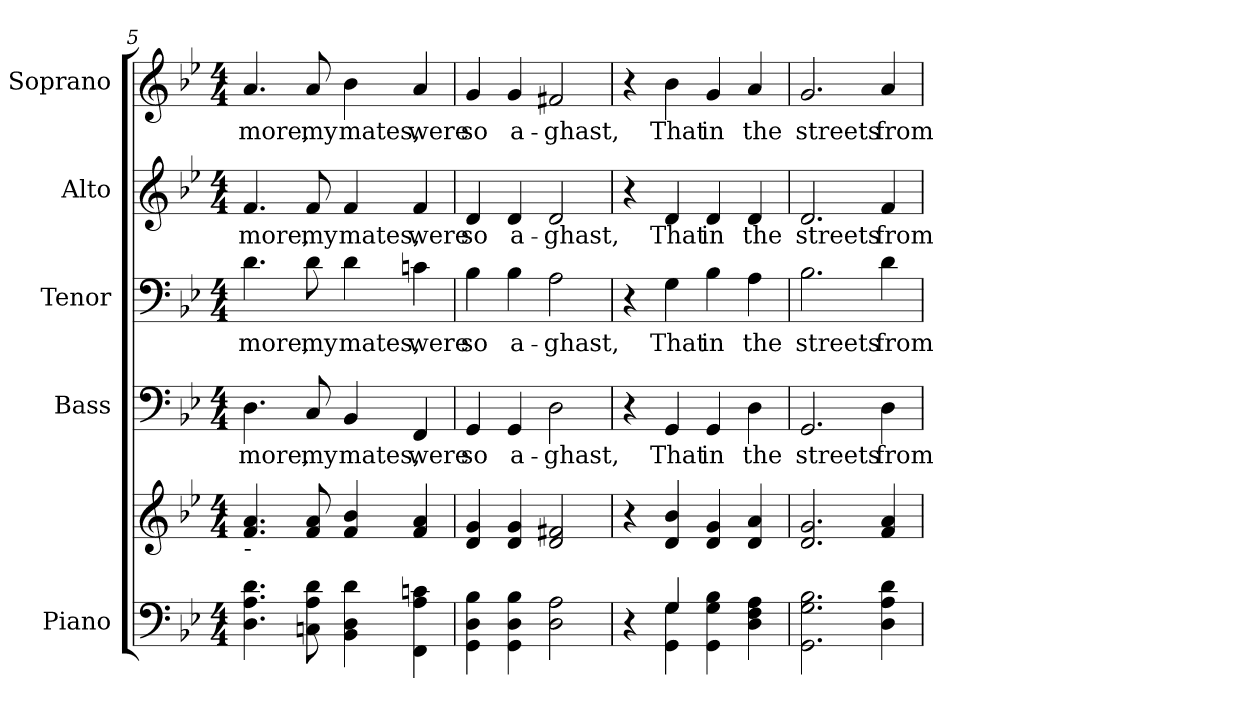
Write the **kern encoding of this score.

**kern	**kern	**kern	**text	**kern	**text	**kern	**text	**kern	**text
*part5	*part5	*part4	*part4	*part3	*part3	*part2	*part2	*part1	*part1
*staff6	*staff5	*staff4	*staff4	*staff3	*staff3	*staff2	*staff2	*staff1	*staff1
*I"Piano	*	*I"Bass	*	*I"Tenor	*	*I"Alto	*	*I"Soprano	*
*I'Pno.	*	*I'B.	*	*I'T.	*	*I'A.	*	*I'S.	*
!!LO:PB:g=z
*clefF4	*clefG2	*clefF4	*	*clefF4	*	*clefG2	*	*clefG2	*
*k[b-e-]	*k[b-e-]	*k[b-e-]	*	*k[b-e-]	*	*k[b-e-]	*	*k[b-e-]	*
*B-:	*B-:	*B-:	*	*B-:	*	*B-:	*	*B-:	*
*M4/4	*M4/4	*M4/4	*	*M4/4	*	*M4/4	*	*M4/4	*
=5	=5	=5	=5	=5	=5	=5	=5	=5	=5
!	!	!	!LO:LY:b:color=#000000	!	!	!	!	!	!
!	!	!	!	!	!LO:LY:b:color=#000000	!	!	!	!
!	!	!	!	!	!	!	!LO:LY:b:color=#000000	!	!
!	!LO:TX:b:t=-	!	!	!	!	!	!	!	!
!	!	!	!	!	!	!	!	!	!LO:LY:b:color=#000000
4.Di\ 4.Ai 4.di	4.fi/ 4.ai	4.Di\	more,	4.di\	more,	4.fi/	more,	4.ai/	more,
!	!	!	!LO:LY:b:color=#000000	!	!	!	!	!	!
!	!	!	!	!	!LO:LY:b:color=#000000	!	!	!	!
!	!	!	!	!	!	!	!LO:LY:b:color=#000000	!	!
!	!	!	!	!	!	!	!	!	!LO:LY:b:color=#000000
8Cni\ 8Ai 8di	8fi/ 8ai	8Ci/	my	8di\	my	8fi/	my	8ai/	my
!	!	!	!LO:LY:b:color=#000000	!	!	!	!	!	!
!	!	!	!	!	!LO:LY:b:color=#000000	!	!	!	!
!	!	!	!	!	!	!	!LO:LY:b:color=#000000	!	!
!	!	!	!	!	!	!	!	!	!LO:LY:b:color=#000000
4BB-i\ 4Di 4di	4fi/ 4b-i	4BB-i/	mates,	4di\	mates,	4fi/	mates,	4b-i\	mates,
!	!	!	!LO:LY:b:color=#000000	!	!	!	!	!	!
!	!	!	!	!	!LO:LY:b:color=#000000	!	!	!	!
!	!	!	!	!	!	!	!LO:LY:b:color=#000000	!	!
!	!	!	!	!	!	!	!	!	!LO:LY:b:color=#000000
4FFi\ 4Ai 4cni	4fi/ 4ai	4FFi/	were	4cni\	were	4fi/	were	4ai/	were
=6	=6	=6	=6	=6	=6	=6	=6	=6	=6
*^	*	*	*	*	*	*	*	*	*
!	!	!	!	!LO:LY:b:color=#000000	!	!	!	!	!	!
!	!	!	!	!	!	!LO:LY:b:color=#000000	!	!	!	!
!	!	!	!	!	!	!	!	!LO:LY:b:color=#000000	!	!
!	!	!	!	!	!	!	!	!	!	!LO:LY:b:color=#000000
4GGi\ 4Di 4B-i	2ryy	4di/ 4gi	4GGi/	so	4B-i\	so	4di/	so	4gi/	so
!	!	!	!	!LO:LY:b:color=#000000	!	!	!	!	!	!
!	!	!	!	!	!	!LO:LY:b:color=#000000	!	!	!	!
!	!	!	!	!	!	!	!	!LO:LY:b:color=#000000	!	!
!	!	!	!	!	!	!	!	!	!	!LO:LY:b:color=#000000
4GGi\ 4Di 4B-i	.	4di/ 4gi	4GGi/	a-	4B-i\	a-	4di/	a-	4gi/	a-
!	!	!	!	!LO:LY:b:color=#000000	!	!	!	!	!	!
!	!	!	!	!	!	!LO:LY:b:color=#000000	!	!	!	!
!	!	!	!	!	!	!	!	!LO:LY:b:color=#000000	!	!
!	!	!	!	!	!	!	!	!	!	!LO:LY:b:color=#000000
2Di\ 2Ai	2ryy	2di/ 2f#Xi	2Di\	-ghast,	2Ai\	-ghast,	2di/	-ghast,	2f#Xi/	-ghast,
=7	=7	=7	=7	=7	=7	=7	=7	=7	=7	=7
4r	4ryy	4r	4r	.	4r	.	4r	.	4r	.
!	!	!	!	!LO:LY:b:color=#000000	!	!	!	!	!	!
!	!	!	!	!	!	!LO:LY:b:color=#000000	!	!	!	!
!	!	!	!	!	!	!	!	!LO:LY:b:color=#000000	!	!
!	!	!	!	!	!	!	!	!	!	!LO:LY:b:color=#000000
4Gi/	4GGi\ 4Gi	4di/ 4b-i	4GGi/	That	4Gi\	That	4di/	That	4b-i\	That
!	!	!	!	!LO:LY:b:color=#000000	!	!	!	!	!	!
!	!	!	!	!	!	!LO:LY:b:color=#000000	!	!	!	!
!	!	!	!	!	!	!	!	!LO:LY:b:color=#000000	!	!
!	!	!	!	!	!	!	!	!	!	!LO:LY:b:color=#000000
4GGi\ 4Gi 4B-i	2ryy	4di/ 4gi	4GGi/	in	4B-i\	in	4di/	in	4gi/	in
!	!	!	!	!LO:LY:b:color=#000000	!	!	!	!	!	!
!	!	!	!	!	!	!LO:LY:b:color=#000000	!	!	!	!
!	!	!	!	!	!	!	!	!LO:LY:b:color=#000000	!	!
!	!	!	!	!	!	!	!	!	!	!LO:LY:b:color=#000000
4Di\ 4Fi 4Ai	.	4di/ 4ai	4Di\	the	4Ai\	the	4di/	the	4ai/	the
*v	*v	*	*	*	*	*	*	*	*	*
=8	=8	=8	=8	=8	=8	=8	=8	=8	=8
!	!	!	!LO:LY:b:color=#000000	!	!	!	!	!	!
!	!	!	!	!	!LO:LY:b:color=#000000	!	!	!	!
!	!	!	!	!	!	!	!LO:LY:b:color=#000000	!	!
!	!	!	!	!	!	!	!	!	!LO:LY:b:color=#000000
2.GGi\ 2.Gi 2.B-i	2.di/ 2.gi	2.GGi/	streets	2.B-i\	streets	2.di/	streets	2.gi/	streets
!	!	!	!LO:LY:b:color=#000000	!	!	!	!	!	!
!	!	!	!	!	!LO:LY:b:color=#000000	!	!	!	!
!	!	!	!	!	!	!	!LO:LY:b:color=#000000	!	!
!	!	!	!	!	!	!	!	!	!LO:LY:b:color=#000000
4Di\ 4Ai 4di	4fi/ 4ai	4Di\	from	4di\	from	4fi/	from	4ai/	from
=	=	=	=	=	=	=	=	=	=
*-	*-	*-	*-	*-	*-	*-	*-	*-	*-
